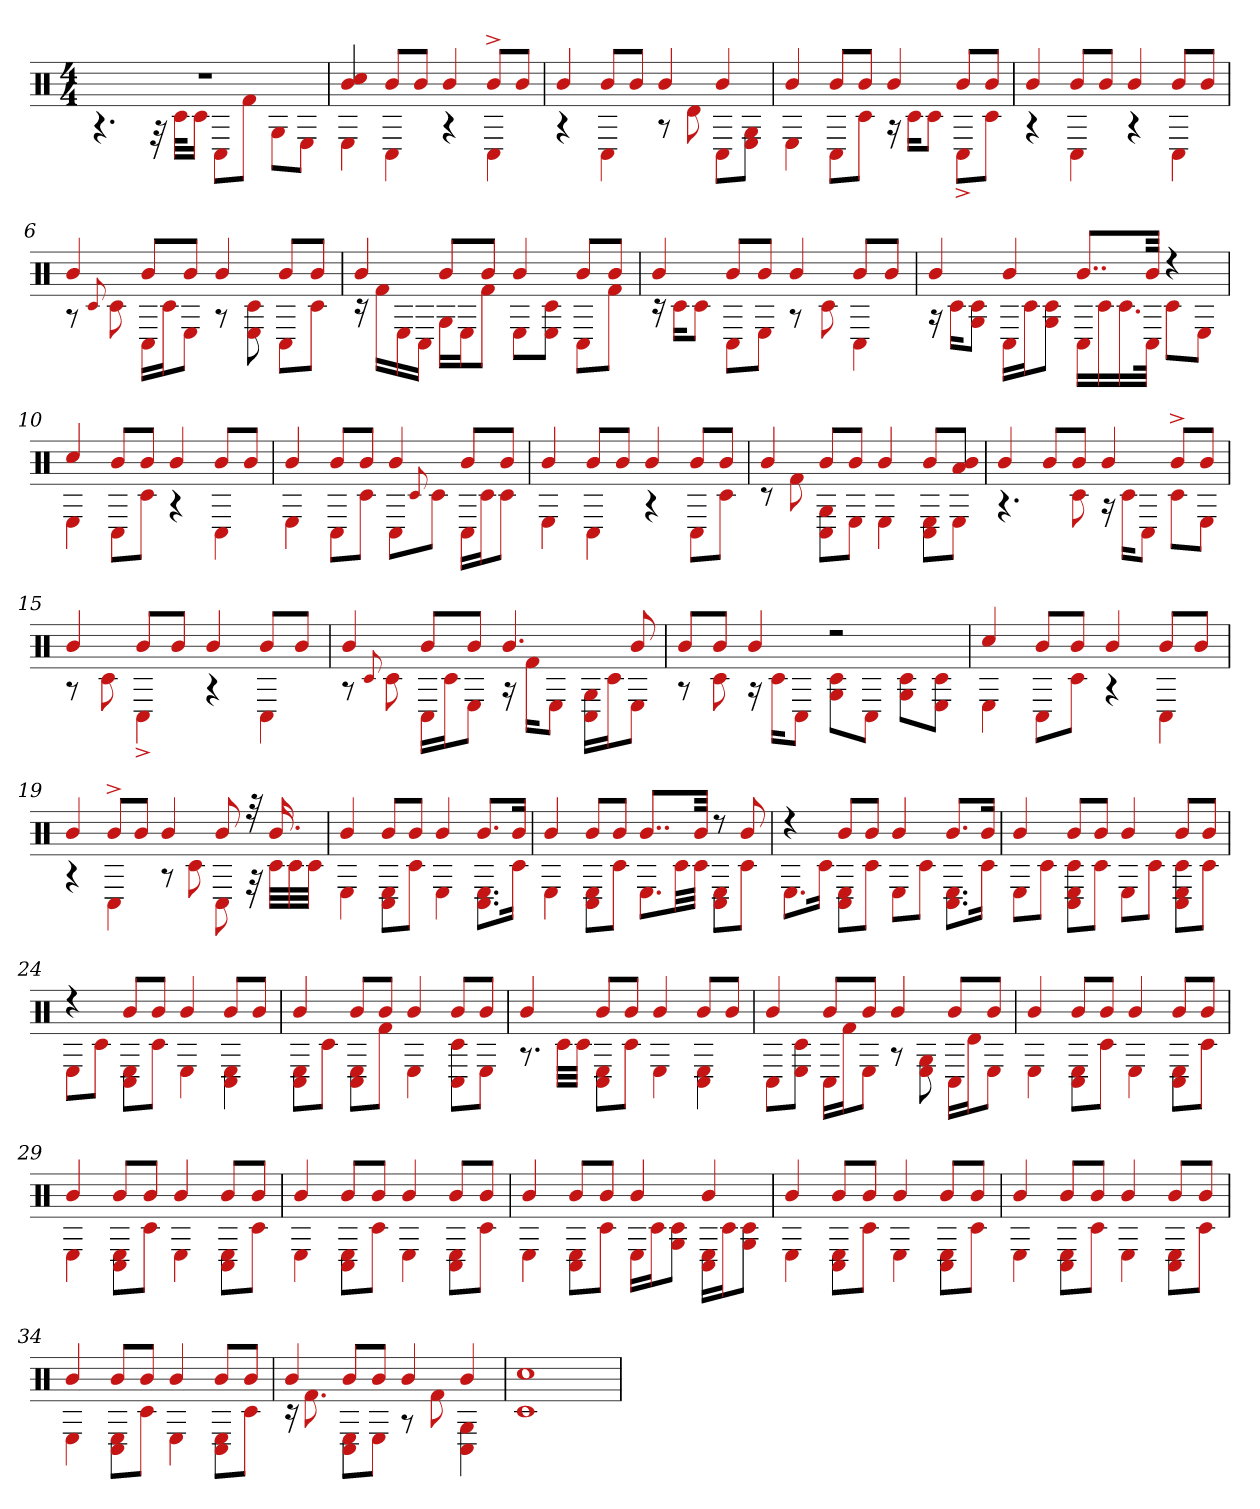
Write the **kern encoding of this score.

**kern
*part1
*staff1
*clefX
*k[]
*M4/4
=1
*^
1r	4.r
.	32r
.	32c#KLL
.	16c#JJ
.	8C#L
.	8f#J
.	8GL
.	8EJ
=2	=2
4b 4cc#	4E
8bL	4C#
8bJ	.
4b	4r
8b^L	4C#
8bJ	.
=3	=3
4b	4r
8bL	4C#
8bJ	.
4b	8r
.	8d
4b	8C#L
.	8G 8EJ
=4	=4
4b	4E
8bL	8C#L
8bJ	8c#J
4b	16r
.	16c#KL
.	8c#J
8bL	8C#^L
8bJ	8c#J
=5	=5
4b	4r
8bL	4C#
8bJ	.
4b	4r
8bL	4C#
8bJ	.
=6	=6
4b	8r
.	8qqc#
.	8c#
8bL	16C#LL
.	16c#J
8bJ	8EJ
4b	8r
.	8c# 8E
8bL	8C#L
8bJ	8c#J
=7	=7
4b	16r
.	16f#LL
.	16E
.	16C#JJ
8bL	16GLL
.	16EJ
8bJ	8f#J
4b	8EL
.	8c# 8EJ
8bL	8C#L
8bJ	8f#J
=8	=8
4b	16r
.	16c#KL
.	8c#J
8bL	8C#L
8bJ	8EJ
4b	8r
.	8c#
8bL	4C#
8bJ	.
=9	=9
4b	16r
.	16c#KL
.	8G 8c#J
4b	16C#LL
.	16c#J
.	8G 8c#J
8..bL	16C#LL
.	16c#
.	16.c#
32bJkk	32C#JJk
4r	8c#L
.	8EJ
=10	=10
4cc#	4E
8bL	8C#L
8bJ	8c#J
4b	4r
8bL	4C#
8bJ	.
=11	=11
4b	4E
8bL	8C#L
8bJ	8c#J
4b	8C#L
.	8qqc#
.	8c#J
8bL	16C#LL
.	16c#J
8bJ	8c#J
=12	=12
4b	4E
8bL	4C#
8bJ	.
4b	4r
8bL	8C#L
8bJ	8c#J
=13	=13
4b	8r
.	8f#
8bL	8C# 8GL
8bJ	8EJ
4b	4E
8bL	8C# 8EL
8a 8bJ	8EJ
=14	=14
4b	4.r
8bL	.
8bJ	8c#
4b	16r
.	16c#KL
.	8C#J
8b^L	8c#L
8bJ	8EJ
=15	=15
4b	8r
.	8c#
8bL	4C#^
8bJ	.
4b	4r
8bL	4C#
8bJ	.
=16	=16
4b	8r
.	8qqc#
.	8c#
8bL	16C#LL
.	16c#J
8bJ	8EJ
4.b	16r
.	16f#KL
.	8EJ
.	16C# 16GLL
.	16c#J
8b	8EJ
=17	=17
8bL	8r
8bJ	8c#
4b	16r
.	16c#KL
.	8C#J
2r	8G 8c#L
.	8C#J
.	8G 8c#L
.	8c# 8EJ
=18	=18
4cc#	4E
8bL	8C#L
8bJ	8c#J
4b	4r
8bL	4C#
8bJ	.
=19	=19
4b	4r
8b^L	4C#
8bJ	.
4b	8r
.	8c#
8b	8C#
32r	32r
16.b	32c#LLL
.	32c#
.	32c#JJJ
=20	=20
4b	4E
8bL	8C# 8EL
8bJ	8c#J
4b	4E
8.bL	8.E 8.C#L
16bJk	16c#Jk
=21	=21
4b	4E
8bL	8C# 8EL
8bJ	8c#J
8..bL	8.EL
.	32c#LL
32bJkk	32c#JJJ
8r	8E 8C#L
8b	8c#J
=22	=22
4r	8.EL
.	16c#Jk
8bL	8C# 8EL
8bJ	8c#J
4b	8EL
.	8c#J
8.bL	8.E 8.C#L
16bJk	16c#Jk
=23	=23
4b	8EL
.	8c#J
8bL	8C# 8c# 8EL
8bJ	8c#J
4b	8EL
.	8c#J
8bL	8C# 8c# 8EL
8bJ	8c#J
=24	=24
4r	8EL
.	8c#J
8bL	8C# 8EL
8bJ	8c#J
4b	4E
8bL	4C# 4E
8bJ	.
=25	=25
4b	8C# 8EL
.	8c#J
8bL	8E 8C#L
8bJ	8f#J
4b	4E
8bL	8C# 8c#L
8bJ	8EJ
=26	=26
4b	8.r
.	32c#LLL
.	32c#JJJ
8bL	8E 8C#L
8bJ	8c#J
4b	4E
8bL	4C# 4E
8bJ	.
=27	=27
4b	8C#L
.	8c# 8EJ
8bL	16C#LL
.	16f#J
8bJ	8EJ
4b	8r
.	8G 8E
8bL	16C#LL
.	16dJ
8bJ	8EJ
=28	=28
4b	4E
8bL	8C# 8EL
8bJ	8c#J
4b	4E
8bL	8E 8C#L
8bJ	8c#J
=29	=29
4b	4E
8bL	8C# 8EL
8bJ	8c#J
4b	4E
8bL	8C# 8EL
8bJ	8c#J
=30	=30
4b	4E
8bL	8C# 8EL
8bJ	8c#J
4b	4E
8bL	8C# 8EL
8bJ	8c#J
=31	=31
4b	4E
8bL	8E 8C#L
8bJ	8c#J
4b	16ELL
.	16c#J
.	8G 8c#J
4b	16C# 16ELL
.	16c#J
.	8G 8c#J
=32	=32
4b	4E
8bL	8C# 8EL
8bJ	8c#J
4b	4E
8bL	8E 8C#L
8bJ	8c#J
=33	=33
4b	4E
8bL	8C# 8EL
8bJ	8c#J
4b	4E
8bL	8E 8C#L
8bJ	8c#J
=34	=34
4b	4E
8bL	8C# 8EL
8bJ	8c#J
4b	4E
8bL	8C# 8EL
8bJ	8c#J
=35	=35
4b	16r
.	8.f#
8bL	8E 8C#L
8bJ	8EJ
4b	8r
.	8f#
4b	4G 4C#
=36	=36
1cc#	1c#
*v	*v
=
*-
